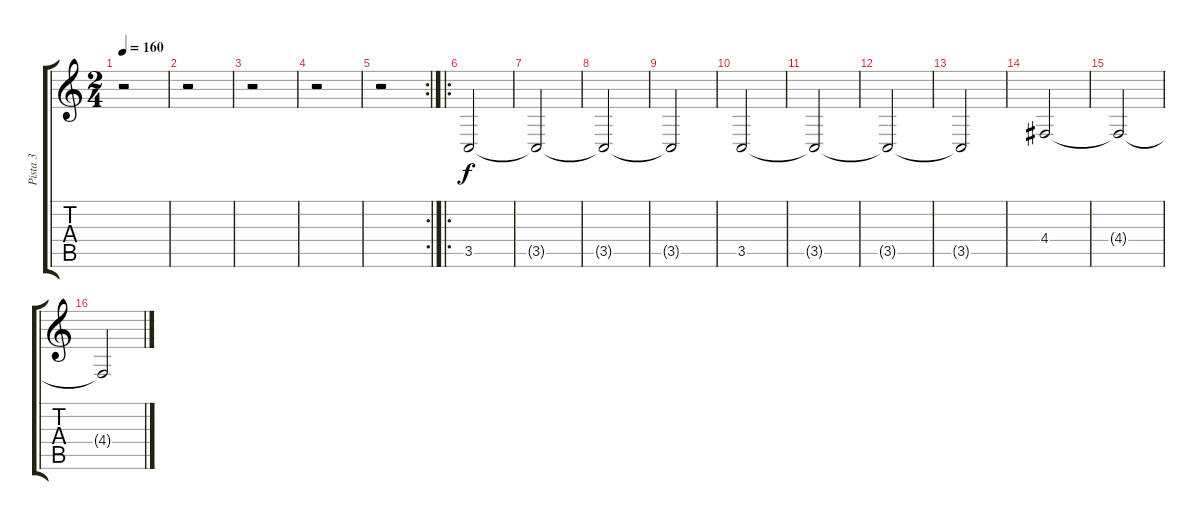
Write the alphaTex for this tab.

\track ("Pista 3" "Pista 3") {instrument stringensemble1}
\staff {score tabs}
\tuning (E4 B3 G3 D3 A2 E2) {hide}
\ts (2 4)
\tempo 160
\clef g2
\ks c
r.2{dy f} |
r.2 |
r.2 |
r.2 |
\rc 2
r.2 |
\ro
3.5.2 |
3.5{t}.2 |
3.5{t}.2 |
3.5{t}.2 |
3.5.2 |
3.5{t}.2 |
3.5{t}.2 |
3.5{t}.2 |
4.4.2 |
4.4{t}.2 |
4.4{t}.2
